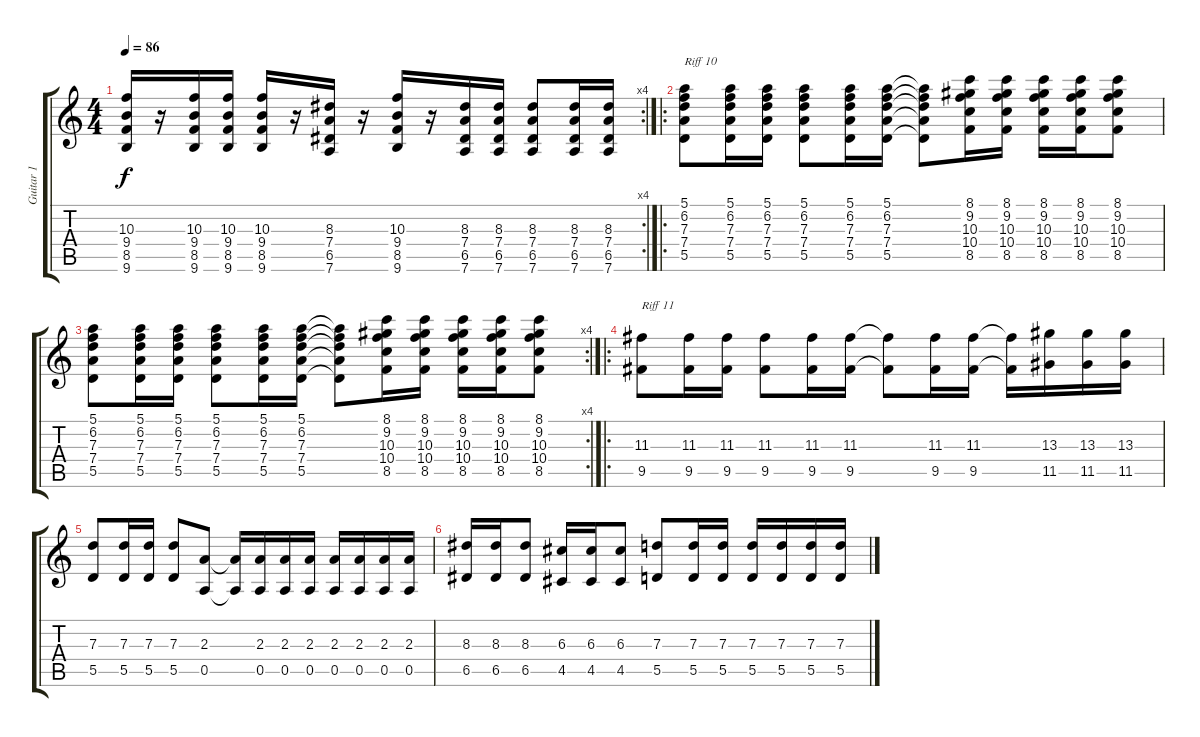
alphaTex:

\track ("Guitar 1" "Guitar 1") {instrument distortionguitar}
\staff {score tabs}
\tuning (E4 B3 G3 D3 A2 D2) {hide}
\rc 4
\ts (4 4)
\tempo 86
\clef g2
\ks c
(10.3 9.4 8.5 9.6).16{dy f} r.16 (10.3 9.4 8.5 9.6).16 (10.3 9.4 8.5 9.6).16 (10.3 9.4 8.5 9.6).16 r.16 (8.3 7.4 6.5 7.6).16 r.16 (10.3 9.4 8.5 9.6).16 r.16 (8.3 7.4 6.5 7.6).16 (8.3 7.4 6.5 7.6).16 (8.3 7.4 6.5 7.6).8 (8.3 7.4 6.5 7.6).16 (8.3 7.4 6.5 7.6).16 |
\ro
(5.1 6.2 7.3 7.4 5.5).8{txt "Riff 10"} (5.1 6.2 7.3 7.4 5.5).16 (5.1 6.2 7.3 7.4 5.5).16 (5.1 6.2 7.3 7.4 5.5).8 (5.1 6.2 7.3 7.4 5.5).16 (5.1 6.2 7.3 7.4 5.5).16 (5.1{t} 6.2{t} 7.3{t} 7.4{t} 5.5{t}).8 (8.1 9.2 10.3 10.4 8.5).16 (8.1 9.2 10.3 10.4 8.5).16 (8.1 9.2 10.3 10.4 8.5).16 (8.1 9.2 10.3 10.4 8.5).16 (8.1 9.2 10.3 10.4 8.5).8 |
\rc 4
(5.1 6.2 7.3 7.4 5.5).8 (5.1 6.2 7.3 7.4 5.5).16 (5.1 6.2 7.3 7.4 5.5).16 (5.1 6.2 7.3 7.4 5.5).8 (5.1 6.2 7.3 7.4 5.5).16 (5.1 6.2 7.3 7.4 5.5).16 (5.1{t} 6.2{t} 7.3{t} 7.4{t} 5.5{t}).8 (8.1 9.2 10.3 10.4 8.5).16 (8.1 9.2 10.3 10.4 8.5).16 (8.1 9.2 10.3 10.4 8.5).16 (8.1 9.2 10.3 10.4 8.5).16 (8.1 9.2 10.3 10.4 8.5).8 |
\ro
(11.3 9.5).8{txt "Riff 11"} (11.3 9.5).16 (11.3 9.5).16 (11.3 9.5).8 (11.3 9.5).16 (11.3 9.5).16 (11.3{t} 9.5{t}).8 (11.3 9.5).16 (11.3 9.5).16 (11.3{t} 9.5{t}).16 (13.3 11.5).16 (13.3 11.5).16 (13.3 11.5).16 |
(7.3 5.5).8 (7.3 5.5).16 (7.3 5.5).16 (7.3 5.5).8 (2.3 0.5).8 (2.3{t} 0.5{t}).16 (2.3 0.5).16 (2.3 0.5).16 (2.3 0.5).16 (2.3 0.5).16 (2.3 0.5).16 (2.3 0.5).16 (2.3 0.5).16 |
(8.3 6.5).16 (8.3 6.5).16 (8.3 6.5).8 (6.3 4.5).16 (6.3 4.5).16 (6.3 4.5).8 (7.3 5.5).8 (7.3 5.5).16 (7.3 5.5).16 (7.3 5.5).16 (7.3 5.5).16 (7.3 5.5).16 (7.3 5.5).16
